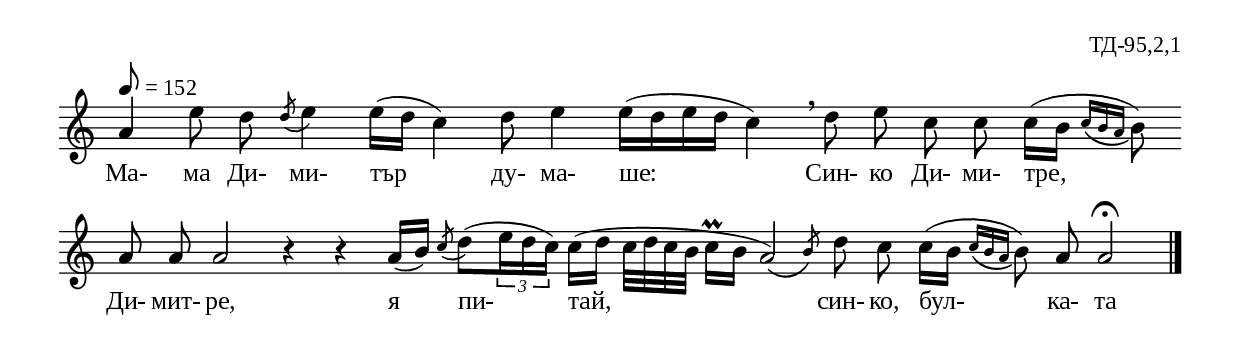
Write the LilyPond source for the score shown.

%{
td_095_2_01
%}

\include "td-preamble.ly"

\score {
\relative c'' {
\tempo 8 = 152
\cadenzaOn
\phrasingSlurDown
a4 e'8 d\noBeam \acciaccatura d e4 e16[( d] c4) d8 e4 e16[( d e d] c4) \breathe
d8 e\noBeam c c\noBeam
\bar ""
c16[( b] \grace { c16[\( b a] } b8\)) \bar "" a\noBeam a a2 r4 r a16[( b])
\acciaccatura c8 d[( \times 2/3 { e16 d c]) } c16[( d] c32[ d c b] 
c16\prall[ b] \afterGrace a2)\( { \stdB b8\) \stdE }
\bar ""
d8 c\noBeam c16[( b] \grace { c16[\( b a] } b8\)) a\noBeam a2\fermata
 \bar "|." 
}
\addlyrics { Ма- ма Ди- ми- тър ду- ма- ше: Син- ко Ди- ми- тре, Ди- мит- ре,
я пи- тай, син- ко, бул- ка- та }
%
\layout {
   \context { 
	    \Staff \remove "Time_signature_engraver" } 
  indent = #0
  line-width = 190\mm
  ragged-right=##f
}
%
\midi { 
	\context {
		\Score tempoWholesPerMinute = #(ly:make-moment 152 8)
		}
	}
}
%
\header{
  opus = "ТД-95,2,1"
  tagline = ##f
}


